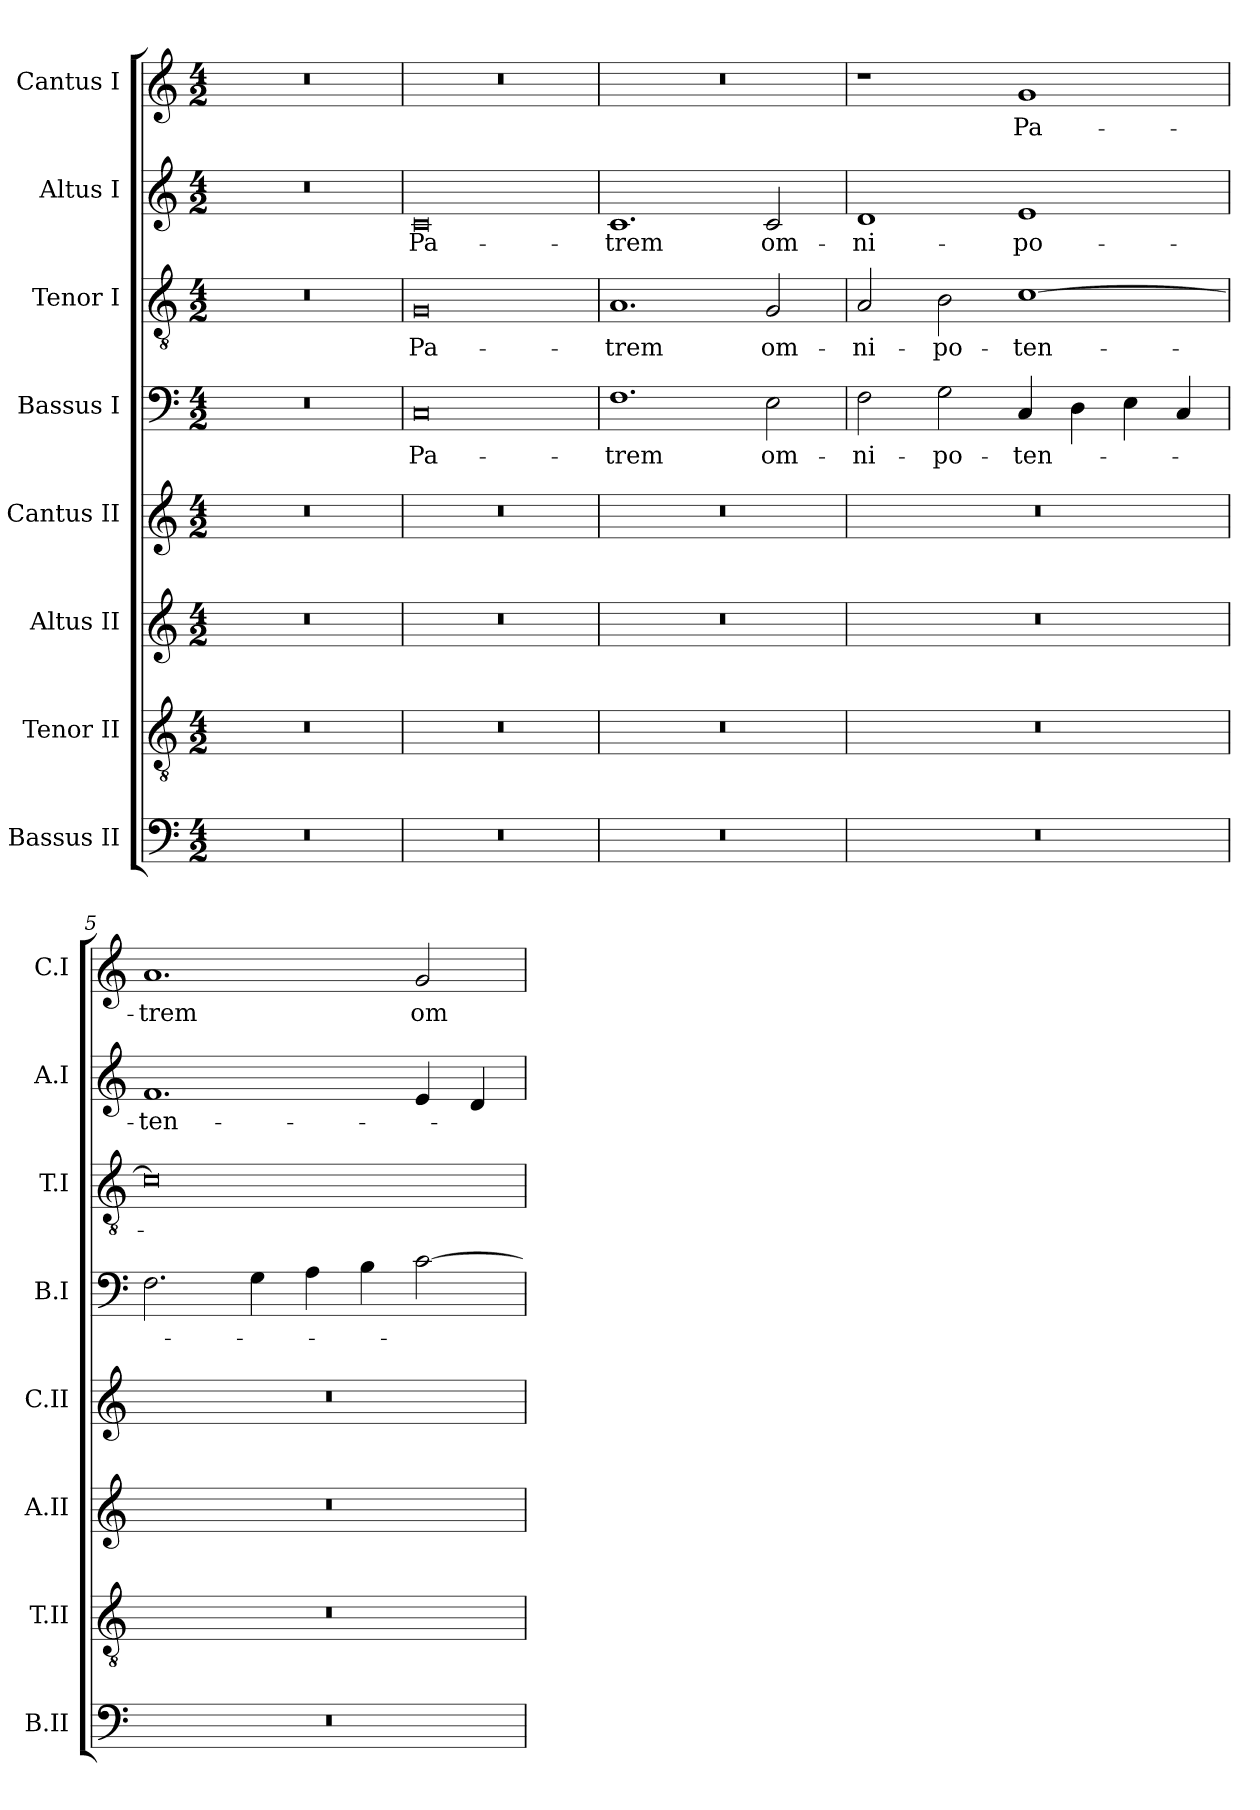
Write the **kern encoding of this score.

**kern	**kern	**kern	**kern	**kern	**text	**kern	**text	**kern	**text	**kern	**text
*part8	*part7	*part6	*part5	*part4	*part4	*part3	*part3	*part2	*part2	*part1	*part1
*staff8	*staff7	*staff6	*staff5	*staff4	*staff4	*staff3	*staff3	*staff2	*staff2	*staff1	*staff1
*I"Bassus II	*I"Tenor II	*I"Altus II	*I"Cantus II	*I"Bassus I	*	*I"Tenor I	*	*I"Altus I	*	*I"Cantus I	*
*I'B.II	*I'T.II	*I'A.II	*I'C.II	*I'B.I	*	*I'T.I	*	*I'A.I	*	*I'C.I	*
*clefF4	*clefGv2	*clefG2	*clefG2	*clefF4	*	*clefGv2	*	*clefG2	*	*clefG2	*
*	*ITrd7c12	*	*	*	*	*ITrd7c12	*	*	*	*	*
*k[]	*k[]	*k[]	*k[]	*k[]	*	*k[]	*	*k[]	*	*k[]	*
*C:	*C:	*C:	*C:	*C:	*	*C:	*	*C:	*	*C:	*
*M4/2	*M4/2	*M4/2	*M4/2	*M4/2	*	*M4/2	*	*M4/2	*	*M4/2	*
=1	=1	=1	=1	=1	=1	=1	=1	=1	=1	=1	=1
0r	0r	0r	0r	0r	.	0r	.	0r	.	0r	.
=2	=2	=2	=2	=2	=2	=2	=2	=2	=2	=2	=2
0r	0r	0r	0r	0C/	Pa-	0GG/	Pa-	0c/	Pa-	0r	.
=3	=3	=3	=3	=3	=3	=3	=3	=3	=3	=3	=3
0r	0r	0r	0r	1.F\	-trem	1.AA/	-trem	1.c/	-trem	0r	.
.	.	.	.	2E\	om-	2GG/	om-	2c/	om-	.	.
=4	=4	=4	=4	=4	=4	=4	=4	=4	=4	=4	=4
0r	0r	0r	0r	2F\	-ni-	2AA/	-ni-	1d/	-ni-	1r	.
.	.	.	.	2G\	-po-	2BB\	-po-	.	.	.	.
.	.	.	.	4C/	-ten-	[1C\	-ten-	1e/	-po-	1g/	Pa-
.	.	.	.	4D\	.	.	.	.	.	.	.
.	.	.	.	4E\	.	.	.	.	.	.	.
.	.	.	.	4C/	.	.	.	.	.	.	.
=5	=5	=5	=5	=5	=5	=5	=5	=5	=5	=5	=5
0r	0r	0r	0r	2.F\	.	0C\]	.	1.f/	-ten-	1.a/	-trem
.	.	.	.	4G\	.	.	.	.	.	.	.
.	.	.	.	4A\	.	.	.	.	.	.	.
.	.	.	.	4B\	.	.	.	.	.	.	.
.	.	.	.	[2c\	.	.	.	4e/	.	2g/	om-
.	.	.	.	.	.	.	.	4d/	.	.	.
=	=	=	=	=	=	=	=	=	=	=	=
*-	*-	*-	*-	*-	*-	*-	*-	*-	*-	*-	*-
